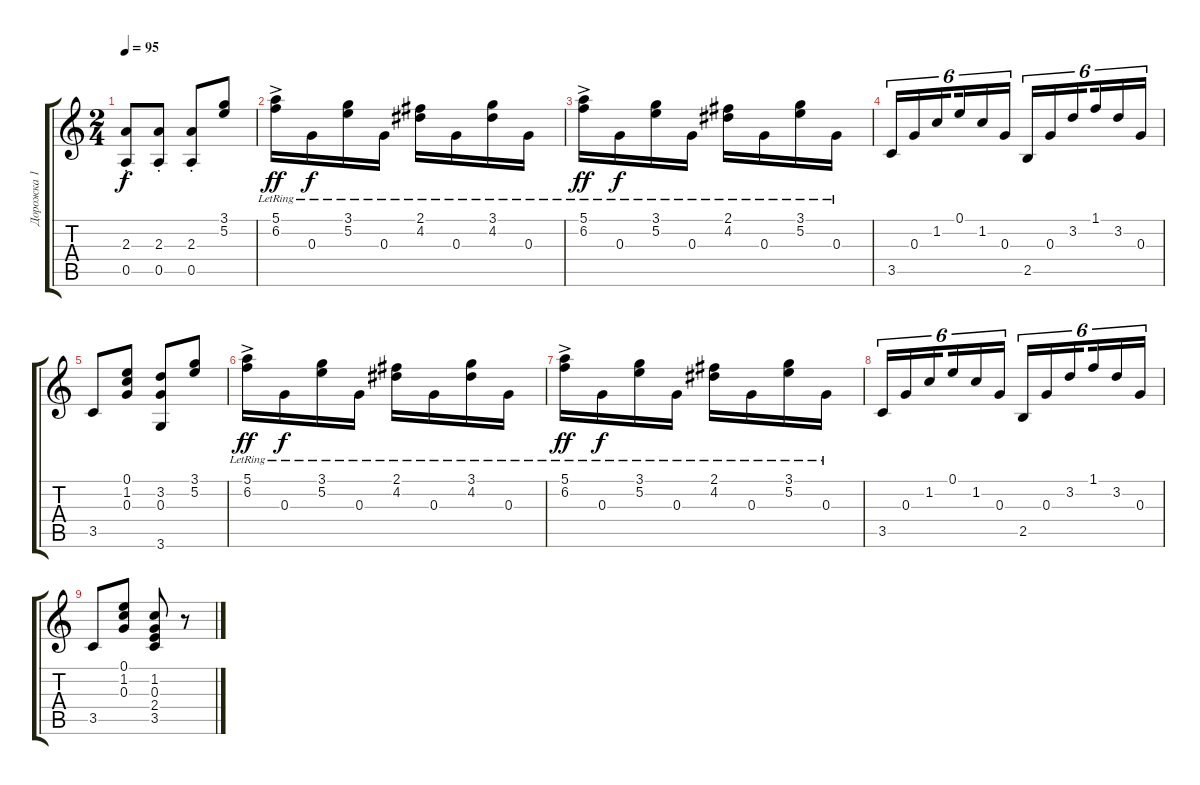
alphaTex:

\track ("Дорожка 1" "Дорожка 1") {instrument acousticguitarsteel}
\staff {score tabs}
\tuning (E4 B3 G3 D3 A2 E2) {hide}
\ts (2 4)
\tempo 95
\clef g2
\ks c
(2.3{st} 0.5).8{dy f} (2.3{st} 0.5).8 (2.3{st} 0.5).8 (3.1 5.2).8 |
(5.1{ac lr} 6.2{ac lr}).16{dy ff} 0.3{lr}.16{dy f} (3.1{lr} 5.2{lr}).16 0.3{lr}.16 (2.1{lr} 4.2{lr}).16 0.3{lr}.16 (3.1{lr} 4.2{lr}).16 0.3{lr}.16 |
(5.1{ac lr} 6.2{ac lr}).16{dy ff} 0.3{lr}.16{dy f} (3.1{lr} 5.2{lr}).16 0.3{lr}.16 (2.1{lr} 4.2{lr}).16 0.3{lr}.16 (3.1{lr} 5.2{lr}).16 0.3{lr}.16 |
3.5.16{tu (6 4)} 0.3.16{tu (6 4)} 1.2.16{tu (6 4) beam splitsecondary} 0.1.16{tu (6 4)} 1.2.16{tu (6 4)} 0.3.16{tu (6 4)} 2.5.16{tu (6 4)} 0.3.16{tu (6 4)} 3.2.16{tu (6 4) beam splitsecondary} 1.1.16{tu (6 4)} 3.2.16{tu (6 4)} 0.3.16{tu (6 4)} |
3.5.8 (0.1 1.2 0.3).8 (3.2 0.3 3.6).8 (3.1 5.2).8 |
(5.1{ac lr} 6.2{ac lr}).16{dy ff} 0.3{lr}.16{dy f} (3.1{lr} 5.2{lr}).16 0.3{lr}.16 (2.1{lr} 4.2{lr}).16 0.3{lr}.16 (3.1{lr} 4.2{lr}).16 0.3{lr}.16 |
(5.1{ac lr} 6.2{ac lr}).16{dy ff} 0.3{lr}.16{dy f} (3.1{lr} 5.2{lr}).16 0.3{lr}.16 (2.1{lr} 4.2{lr}).16 0.3{lr}.16 (3.1{lr} 5.2{lr}).16 0.3{lr}.16 |
3.5.16{tu (6 4)} 0.3.16{tu (6 4)} 1.2.16{tu (6 4) beam splitsecondary} 0.1.16{tu (6 4)} 1.2.16{tu (6 4)} 0.3.16{tu (6 4)} 2.5.16{tu (6 4)} 0.3.16{tu (6 4)} 3.2.16{tu (6 4) beam splitsecondary} 1.1.16{tu (6 4)} 3.2.16{tu (6 4)} 0.3.16{tu (6 4)} |
3.5.8 (0.1 1.2 0.3).8 (1.2 0.3 2.4 3.5).8 r.8
